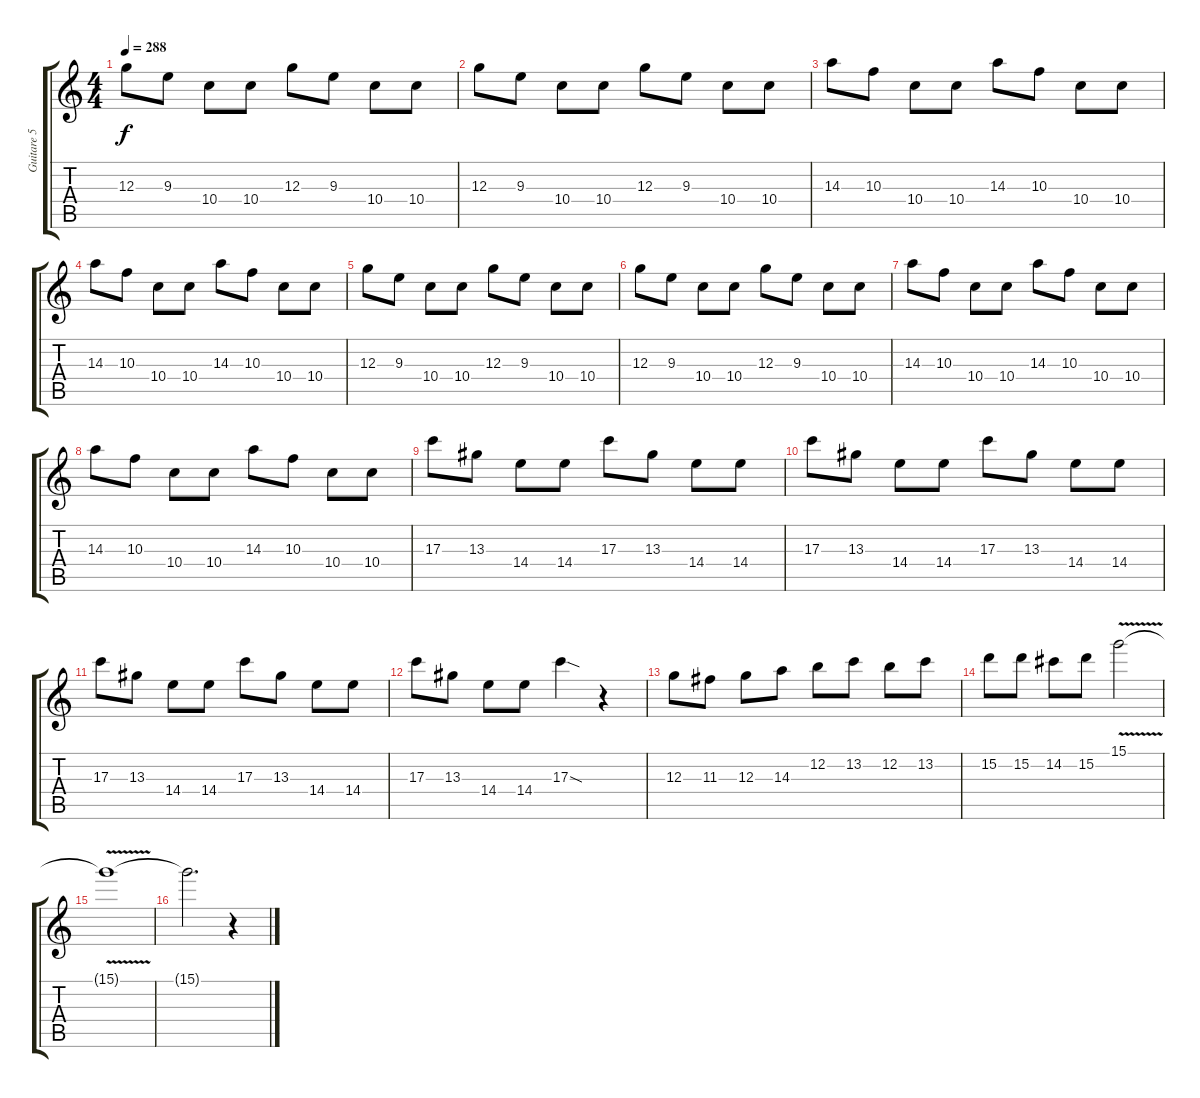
\track ("Guitare 5" "Guitare 5") {instrument distortionguitar}
\staff {score tabs}
\tuning (E4 B3 G3 D3 A2 E2) {hide}
\ts (4 4)
\tempo 288
\clef g2
\ks c
12.3.8{dy f} 9.3.8 10.4.8 10.4.8 12.3.8 9.3.8 10.4.8 10.4.8 |
12.3.8 9.3.8 10.4.8 10.4.8 12.3.8 9.3.8 10.4.8 10.4.8 |
14.3.8 10.3.8 10.4.8 10.4.8 14.3.8 10.3.8 10.4.8 10.4.8 |
14.3.8 10.3.8 10.4.8 10.4.8 14.3.8 10.3.8 10.4.8 10.4.8 |
12.3.8 9.3.8 10.4.8 10.4.8 12.3.8 9.3.8 10.4.8 10.4.8 |
12.3.8 9.3.8 10.4.8 10.4.8 12.3.8 9.3.8 10.4.8 10.4.8 |
14.3.8 10.3.8 10.4.8 10.4.8 14.3.8 10.3.8 10.4.8 10.4.8 |
14.3.8 10.3.8 10.4.8 10.4.8 14.3.8 10.3.8 10.4.8 10.4.8 |
17.3.8 13.3.8 14.4.8 14.4.8 17.3.8 13.3.8 14.4.8 14.4.8 |
17.3.8 13.3.8 14.4.8 14.4.8 17.3.8 13.3.8 14.4.8 14.4.8 |
17.3.8 13.3.8 14.4.8 14.4.8 17.3.8 13.3.8 14.4.8 14.4.8 |
17.3.8 13.3.8 14.4.8 14.4.8 17.3{sod}.4 r.4 |
12.3.8 11.3.8 12.3.8 14.3.8 12.2.8 13.2.8 12.2.8 13.2.8 |
15.2.8 15.2.8 14.2.8 15.2.8 15.1{v}.2 |
15.1{t}.1 |
15.1{t}.2{d} r.4
